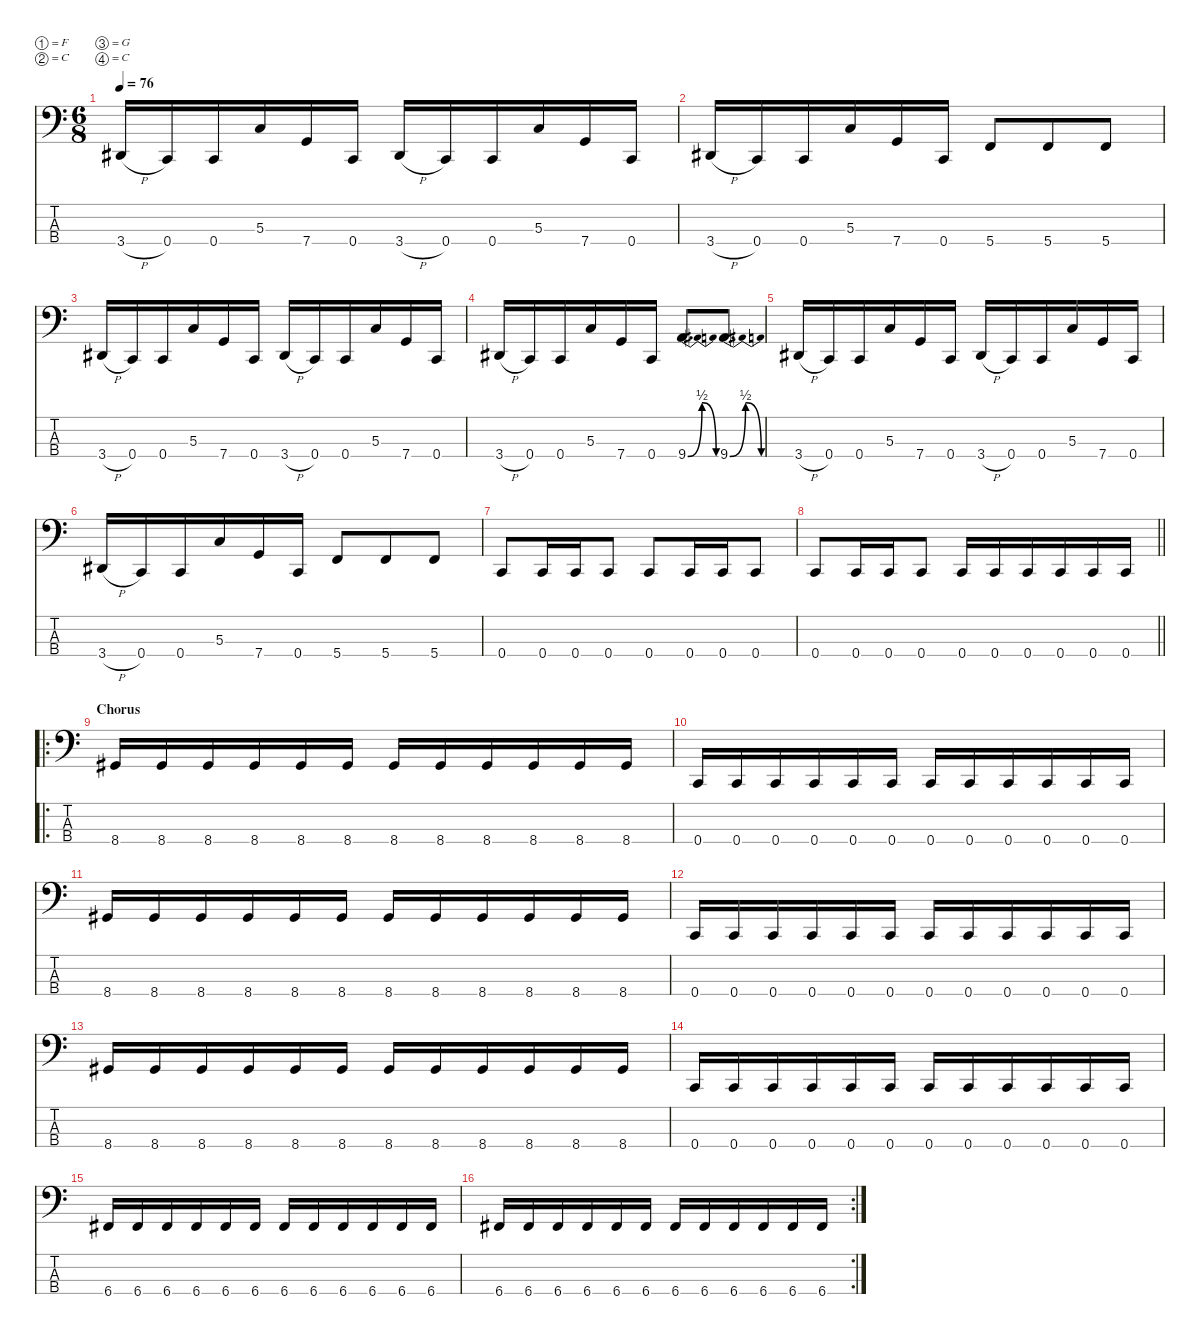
\defaultSystemsLayout 4
\hideDynamics
\bracketExtendMode nobrackets
\singleTrackTrackNamePolicy hidden
\multiTrackTrackNamePolicy hidden
\firstSystemTrackNameMode fullname
\firstSystemTrackNameOrientation horizontal
\otherSystemsTrackNameOrientation horizontal
\track ("Bass (arr. 4 string)" "el.bs.") {instrument electricbassfinger}
\staff {score tabs}
\tuning (F2 C2 G1 C1)
\ts (6 8)
\tempo 76
\clef f4
\ks c
3.4{h acc #}.16{dy f beam Up} 0.4.16{beam Up} 0.4.16{beam Up} 5.3.16{beam Up} 7.4.16{beam Up} 0.4.16{beam Up} 3.4{h acc #}.16{beam Up} 0.4.16{beam Up} 0.4.16{beam Up} 5.3.16{beam Up} 7.4.16{beam Up} 0.4.16{beam Up} |
3.4{h acc #}.16{beam Up} 0.4.16{beam Up} 0.4.16{beam Up} 5.3.16{beam Up} 7.4.16{beam Up} 0.4.16{beam Up} 5.4.8{beam Up} 5.4.8{beam Up} 5.4.8{beam Up} |
3.4{h acc #}.16{beam Up} 0.4.16{beam Up} 0.4.16{beam Up} 5.3.16{beam Up} 7.4.16{beam Up} 0.4.16{beam Up} 3.4{h acc #}.16{beam Up} 0.4.16{beam Up} 0.4.16{beam Up} 5.3.16{beam Up} 7.4.16{beam Up} 0.4.16{beam Up} |
3.4{h acc #}.16{beam Up} 0.4.16{beam Up} 0.4.16{beam Up} 5.3.16{beam Up} 7.4.16{beam Up} 0.4.16{beam Up} 9.4{be (bendrelease 0 0 15 2 15 2 22.0000008 0)}.8{d beam Up} 9.4{be (bendrelease 0 0 15 2 15 2 24 0)}.8{d beam Up} |
3.4{h acc #}.16{beam Up} 0.4.16{beam Up} 0.4.16{beam Up} 5.3.16{beam Up} 7.4.16{beam Up} 0.4.16{beam Up} 3.4{h acc #}.16{beam Up} 0.4.16{beam Up} 0.4.16{beam Up} 5.3.16{beam Up} 7.4.16{beam Up} 0.4.16{beam Up} |
3.4{h acc #}.16{beam Up} 0.4.16{beam Up} 0.4.16{beam Up} 5.3.16{beam Up} 7.4.16{beam Up} 0.4.16{beam Up} 5.4.8{beam Up} 5.4.8{beam Up} 5.4.8{beam Up} |
0.4.8{beam Up} 0.4.16{beam Up} 0.4.16{beam Up} 0.4.8{beam Up} 0.4.8{beam Up} 0.4.16{beam Up} 0.4.16{beam Up} 0.4.8{beam Up} |
\barLineRight lightlight
0.4.8{beam Up} 0.4.16{beam Up} 0.4.16{beam Up} 0.4.8{beam Up} 0.4.16{beam Up} 0.4.16{beam Up} 0.4.16{beam Up} 0.4.16{beam Up} 0.4.16{beam Up} 0.4.16{beam Up} |
\ro
\section ("" "Chorus")
8.4{acc #}.16{beam Up} 8.4{acc #}.16{beam Up} 8.4{acc #}.16{beam Up} 8.4{acc #}.16{beam Up} 8.4{acc #}.16{beam Up} 8.4{acc #}.16{beam Up} 8.4{acc #}.16{beam Up} 8.4{acc #}.16{beam Up} 8.4{acc #}.16{beam Up} 8.4{acc #}.16{beam Up} 8.4{acc #}.16{beam Up} 8.4{acc #}.16{beam Up} |
0.4.16{beam Up} 0.4.16{beam Up} 0.4.16{beam Up} 0.4.16{beam Up} 0.4.16{beam Up} 0.4.16{beam Up} 0.4.16{beam Up} 0.4.16{beam Up} 0.4.16{beam Up} 0.4.16{beam Up} 0.4.16{beam Up} 0.4.16{beam Up} |
8.4{acc #}.16{beam Up} 8.4{acc #}.16{beam Up} 8.4{acc #}.16{beam Up} 8.4{acc #}.16{beam Up} 8.4{acc #}.16{beam Up} 8.4{acc #}.16{beam Up} 8.4{acc #}.16{beam Up} 8.4{acc #}.16{beam Up} 8.4{acc #}.16{beam Up} 8.4{acc #}.16{beam Up} 8.4{acc #}.16{beam Up} 8.4{acc #}.16{beam Up} |
0.4.16{beam Up} 0.4.16{beam Up} 0.4.16{beam Up} 0.4.16{beam Up} 0.4.16{beam Up} 0.4.16{beam Up} 0.4.16{beam Up} 0.4.16{beam Up} 0.4.16{beam Up} 0.4.16{beam Up} 0.4.16{beam Up} 0.4.16{beam Up} |
8.4{acc #}.16{beam Up} 8.4{acc #}.16{beam Up} 8.4{acc #}.16{beam Up} 8.4{acc #}.16{beam Up} 8.4{acc #}.16{beam Up} 8.4{acc #}.16{beam Up} 8.4{acc #}.16{beam Up} 8.4{acc #}.16{beam Up} 8.4{acc #}.16{beam Up} 8.4{acc #}.16{beam Up} 8.4{acc #}.16{beam Up} 8.4{acc #}.16{beam Up} |
0.4.16{beam Up} 0.4.16{beam Up} 0.4.16{beam Up} 0.4.16{beam Up} 0.4.16{beam Up} 0.4.16{beam Up} 0.4.16{beam Up} 0.4.16{beam Up} 0.4.16{beam Up} 0.4.16{beam Up} 0.4.16{beam Up} 0.4.16{beam Up} |
6.4{acc #}.16{beam Up} 6.4{acc #}.16{beam Up} 6.4{acc #}.16{beam Up} 6.4{acc #}.16{beam Up} 6.4{acc #}.16{beam Up} 6.4{acc #}.16{beam Up} 6.4{acc #}.16{beam Up} 6.4{acc #}.16{beam Up} 6.4{acc #}.16{beam Up} 6.4{acc #}.16{beam Up} 6.4{acc #}.16{beam Up} 6.4{acc #}.16{beam Up} |
\rc 2
6.4{acc #}.16{beam Up} 6.4{acc #}.16{beam Up} 6.4{acc #}.16{beam Up} 6.4{acc #}.16{beam Up} 6.4{acc #}.16{beam Up} 6.4{acc #}.16{beam Up} 6.4{acc #}.16{beam Up} 6.4{acc #}.16{beam Up} 6.4{acc #}.16{beam Up} 6.4{acc #}.16{beam Up} 6.4{acc #}.16{beam Up} 6.4{acc #}.16{beam Up}
